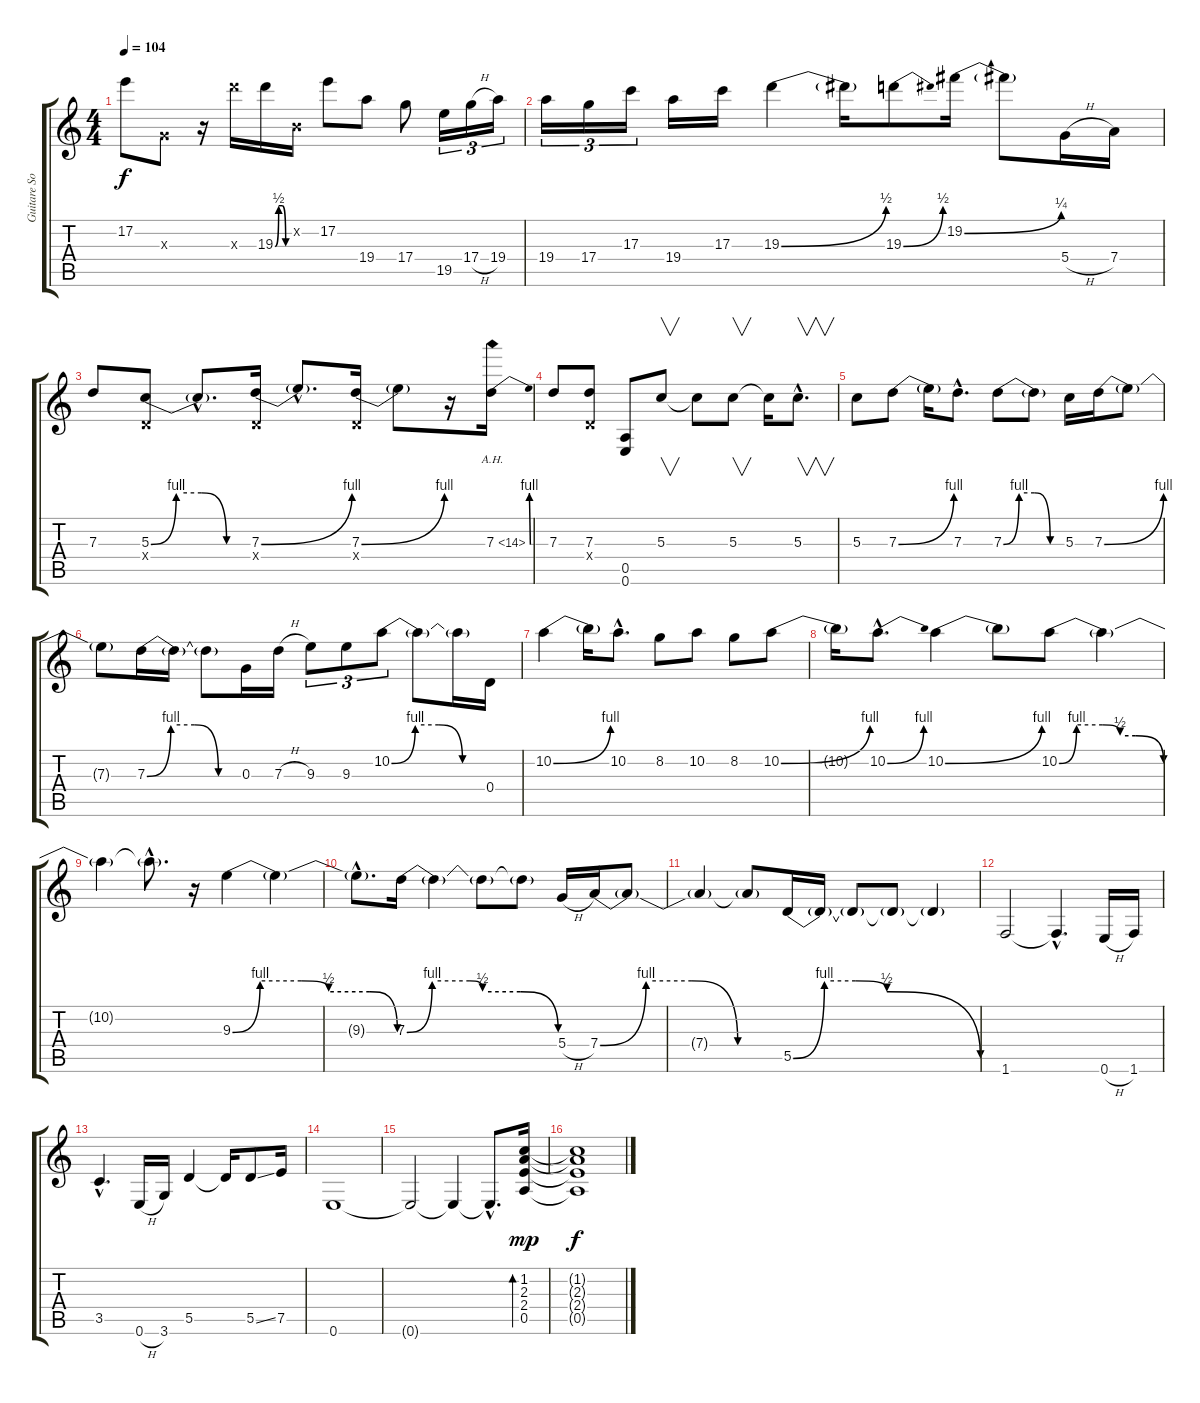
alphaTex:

\track ("Guitare Solo" "Guitare So") {instrument distortionguitar}
\staff {score tabs}
\tuning (E4 B3 G3 D3 A2 E2) {hide}
\ts (4 4)
\tempo 104
\clef g2
\ks c
17.2.8{dy f} 0.3{x}.8 r.16 19.3{x}.16 19.3{be (custom 0 0 15 2 30 2 45 0 60 0)}.16 0.2{x}.16 17.2.8 19.4.8 17.4.8 19.5.16{tu (3 2)} 17.4{h}.16{tu (3 2)} 19.4.16{tu (3 2)} |
19.4.16{tu (3 2)} 17.4.16{tu (3 2)} 17.3.16{tu (3 2)} 19.4.16 17.3.16 19.3{be (bend 0 0 60 2)}.4 19.3{t}.16 19.3{be (bend 0 0 60 2)}.8 19.2{be (bend 0 0 60 1)}.16 19.2{t}.8 5.4{h}.16 7.4.16 |
7.3.8 (5.3{be (custom 0 0 15 4 30 4 45 0 60 0)} 0.4{x}).8 5.3{hac t}.8{d} (7.3{be (bend 0 0 60 4)} 0.4{x}).16 7.3{hac t}.8{d} (7.3{be (bend 0 0 60 4)} 0.4{x}).16 7.3{t}.8 r.16 7.3{be (bend 0 0 60 4) ah 7}.16 |
7.3.8 (7.3 0.4{x}).8 (0.5 0.6).8 5.3.8{v} 5.3{t}.8 5.3.8{v} 5.3{t}.16 5.3{hac}.8{v d} |
5.3.8 7.3{be (bend 0 0 60 4)}.8 7.3{t}.16 7.3{hac}.8{d} 7.3{be (custom 0 0 15 4 30 4 45 0 60 0)}.8 7.3{t}.8 5.3.16 7.3{be (bend 0 0 60 4)}.16 7.3{t}.8 |
7.3{t}.8 7.3{be (custom 0 0 15 4 30 4 45 0 60 0)}.16 7.3{t}.16 7.3{t}.8 0.3.16 7.3{h}.16 9.3.8{tu (3 2)} 9.3.8{tu (3 2)} 10.2{be (custom 0 0 15 4 30 4 45 0 60 0)}.8{tu (3 2)} 10.2{t}.8 10.2{t}.16 0.4.16 |
10.2{be (bend 0 0 60 4)}.4 10.2{t}.16 10.2{hac}.8{d} 8.2.8 10.2.8 8.2.8 10.2{be (bend 0 0 60 4)}.8 |
10.2{t}.16 10.2{be (bend 0 0 60 4) hac}.8{d} 10.2{be (bend 0 0 60 4)}.4 10.2{t}.8 10.2{be (custom 0 0 10 4 25 4 35 2 44 2 60 0)}.8 10.2{t}.4 |
10.2{t}.4 10.2{hac t}.8{d} r.16 9.3{be (custom 0 0 10 4 25 4 35 2 50 2 60 0)}.4 9.3{t}.4 |
9.3{hac t}.8{d} 7.3{be (custom 0 0 10 4 25 4 30 2 45 2 60 0)}.16 7.3{t}.4 7.3{t}.8 7.3{t}.8 5.4{h}.16 7.4{be (custom 0 0 15 4 30 4 45 0 60 0)}.16 7.4{t}.8 |
7.4{t}.4 7.4{t}.8 5.5{be (custom 0 0 10 4 20 4 30 2 60 0)}.16 5.5{t}.16 5.5{t}.8 5.5{t}.8 5.5{t}.4 |
1.6.2 1.6{hac t}.4{d} 0.6{h}.16 1.6.16 |
3.5{hac}.4{d} 0.6{h}.16 3.6.16 5.5.4 5.5{t}.16 5.5{ss}.8 7.5.16 |
0.6.1 |
0.6{t}.2 0.6{t}.4 0.6{hac t}.8{d} (1.2 2.3 2.4 0.5).16{bd 240 dy mp} |
(1.2{t} 2.3{t} 2.4{t} 0.5{t}).1{dy f}
